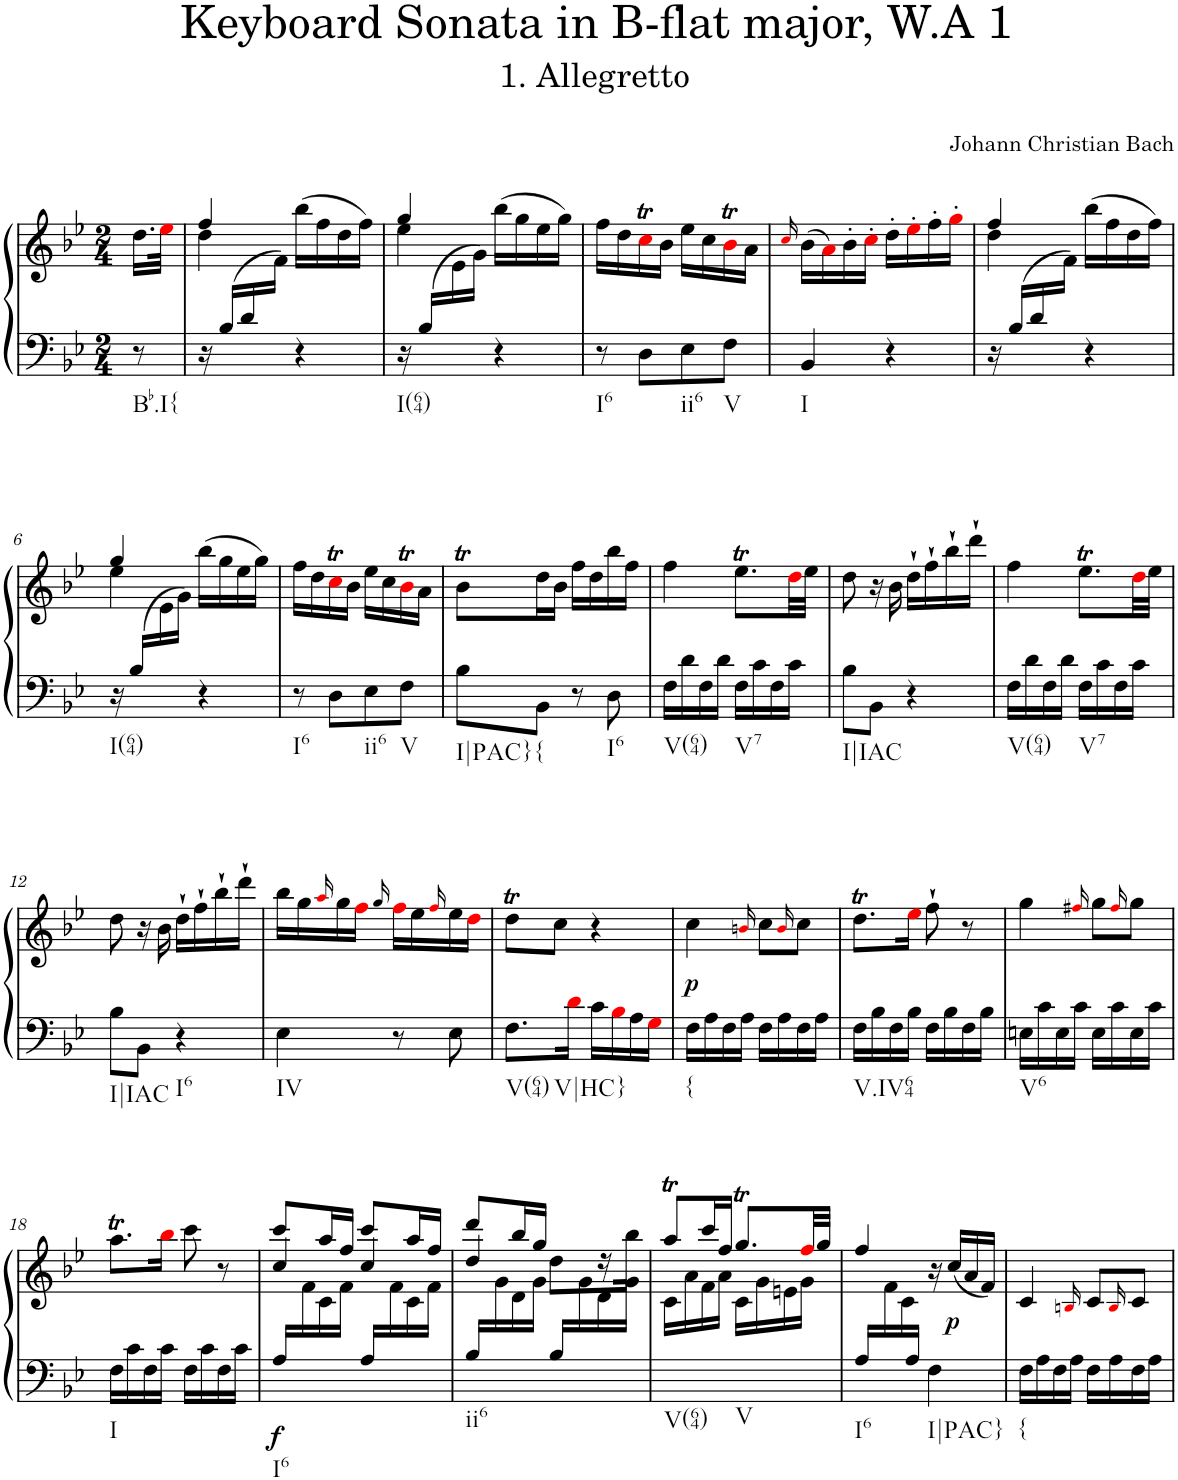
**kern	**kern	**dynam
*part1	*part1	*part1
*staff2	*staff1	*staff1/2
*I"Piano	*	*
*I'Pno.	*	*
*clefF4	*clefG2	*
*k[b-e-]	*k[b-e-]	*
*M2/4	*M2/4	*
=	=	=
!LO:TX:b:t=Bb.I{	!	!
8r	16.dd\LL	.
.	32ee-i\JJk	.
=1	=1	=1
*	*^	*
*	*	*^	*
16r	4ff/	4dd\	8.ryy	.
(16B-/LL	.	.	.	.
16d/	.	.	.	.
16ryy	.	.	16f\JJ)	.
4r	(>16bb-\LL	4ryy	4ryy	.
.	16ff\	.	.	.
.	16dd\	.	.	.
.	16ff\JJ)	.	.	.
=2	=2	=2	=2	=2
!LO:TX:b:t=I(64)	!	!	!	!
16r	4gg/	4ee-\	8ryy	.
(16B-/LL	.	.	.	.
8ryy	.	.	16e-\	.
.	.	.	16g\JJ)	.
4r	(>16bb-\LL	4ryy	4ryy	.
.	16gg\	.	.	.
.	16ee-\	.	.	.
.	16gg\JJ)	.	.	.
*	*v	*v	*v	*
=3	=3	=3
!LO:TX:b:t=I6	!	!
8r	16ff\LL	.
.	16dd\	.
8D\L	16ccTi\	.
.	16b-\JJ	.
!LO:TX:b:t=ii6	!	!
8E-\	16ee-\LL	.
.	16cc\	.
!LO:TX:b:t=V	!	!
8F\J	16b-Ti\	.
.	16a\JJ	.
=4	=4	=4
.	16qcci/	.
!LO:TX:b:t=I	!	!
4BB-/	(16b-\LL	.
.	16ai\)	.
.	16b-'\	.
.	16cc'i\JJ	.
4r	16dd'\LL	.
.	16ee-'i\	.
.	16ff'\	.
.	16gg'i\JJ	.
=5	=5	=5
*	*^	*
*	*	*^	*
16r	4ff/	4dd\	8.ryy	.
(16B-/LL	.	.	.	.
16d/	.	.	.	.
16ryy	.	.	16f\JJ)	.
4r	(>16bb-\LL	4ryy	4ryy	.
.	16ff\	.	.	.
.	16dd\	.	.	.
.	16ff\JJ)	.	.	.
!!LO:LB:g=z	!!	!!
=6	=6	=6	=6	=6
!LO:TX:b:t=I(64)	!	!	!	!
16r	4gg/	4ee-\	8ryy	.
(16B-/LL	.	.	.	.
8ryy	.	.	16e-\	.
.	.	.	16g\JJ)	.
4r	(>16bb-\LL	4ryy	4ryy	.
.	16gg\	.	.	.
.	16ee-\	.	.	.
.	16gg\JJ)	.	.	.
*	*v	*v	*v	*
=7	=7	=7
!LO:TX:b:t=I6	!	!
8r	16ff\LL	.
.	16dd\	.
8D\L	16ccTi\	.
.	16b-\JJ	.
!LO:TX:b:t=ii6	!	!
8E-\	16ee-\LL	.
.	16cc\	.
!LO:TX:b:t=V	!	!
8F\J	16b-Ti\	.
.	16a\JJ	.
=8	=8	=8
!LO:TX:b:t=I|PAC}	!	!
8B-\L	8b-T\L	.
!LO:TX:b:t={	!	!
8BB-\J	16dd\L	.
.	16b-\JJ	.
8r	16ff\LL	.
.	16dd\	.
!LO:TX:b:t=I6	!	!
8D\	16bb-\	.
.	16ff\JJ	.
=9	=9	=9
!LO:TX:b:t=V(64)	!	!
16F\LL	4ff\	.
16d\	.	.
16F\	.	.
16d\JJ	.	.
!LO:TX:b:t=V7	!	!
16F\LL	8.ee-T\L	.
16c\	.	.
16F\	.	.
16c\JJ	32ddi\LL	.
.	32ee-\JJJ	.
=10	=10	=10
!LO:TX:b:t=I|IAC	!	!
8B-\L	8dd\	.
8BB-\J	16r	.
.	16b-\	.
4r	16dd`\LL	.
.	16ff`\	.
.	16bb-`\	.
.	16ddd`\JJ	.
=11	=11	=11
!LO:TX:b:t=V(64)	!	!
16F\LL	4ff\	.
16d\	.	.
16F\	.	.
16d\JJ	.	.
!LO:TX:b:t=V7	!	!
16F\LL	8.ee-T\L	.
16c\	.	.
16F\	.	.
16c\JJ	32ddi\LL	.
.	32ee-\JJJ	.
!!LO:LB:g=z
=12	=12	=12
!LO:TX:b:t=I|IAC	!	!
8B-\L	8dd\	.
8BB-\J	16r	.
.	16b-\	.
!LO:TX:b:t=I6	!	!
4r	16dd`\LL	.
.	16ff`\	.
.	16bb-`\	.
.	16ddd`\JJ	.
=13	=13	=13
!LO:TX:b:t=IV	!	!
4E-\	16bb-\LL	.
.	16gg\	.
.	16qaai/	.
.	16gg\	.
.	16ffi\JJ	.
.	16qgg/	.
8r	16ffi\LL	.
.	16ee-\	.
.	16qffi/	.
8E-\	16ee-\	.
.	16ddi\JJ	.
=14	=14	=14
!LO:TX:b:t=V(64)	!	!
!LO:TX:b:t=V|HC}	!	!
8.F\L	8ddt\L	.
.	8cc\J	.
16di\Jk	.	.
16c\LL	4r	.
16B-i\	.	.
16A\	.	.
16Gi\JJ	.	.
=15	=15	=15
!LO:TX:b:t={	!	!
!	!	!LO:DY:b
16F\LL	4cc\	p
16A\	.	.
16F\	.	.
16A\JJ	.	.
.	16qbni/	.
16F\LL	8cc\L	.
16A\	.	.
.	16qbi/	.
16F\	8cc\J	.
16A\JJ	.	.
=16	=16	=16
!LO:TX:b:t=V.IV64	!	!
16F\LL	8.ddt\L	.
16B-\	.	.
16F\	.	.
16B-\JJ	16ee-i\Jk	.
16F\LL	8ff`\	.
16B-\	.	.
16F\	8r	.
16B-\JJ	.	.
=17	=17	=17
!LO:TX:b:t=V6	!	!
16En\LL	4gg\	.
16c\	.	.
16E\	.	.
16c\JJ	.	.
.	16qff#Xi/	.
16E\LL	8gg\L	.
16c\	.	.
.	16qff#i/	.
16E\	8gg\J	.
16c\JJ	.	.
!!LO:LB:g=z
=18	=18	=18
!LO:TX:b:t=I	!	!
16F\LL	8.aat\L	.
16c\	.	.
16F\	.	.
16c\JJ	16bb-i\Jk	.
16F\LL	8ccc\	.
16c\	.	.
16F\	8r	.
16c\JJ	.	.
=19	=19	=19
*	*^	*
*	*	*^	*
!LO:TX:b:t=I6	!	!	!	!
!	!	!	!	!LO:DY:b=2
16A/LL	4cc/	8ccc/L	16ryy	f
8.ryy	.	.	16f\	.
.	.	16aa/L	16c\	.
.	.	16ff/JJ	16f\JJ	.
16A/LL	4cc/	8ccc/L	16ryy	.
8.ryy	.	.	16f\	.
.	.	16aa/L	16c\	.
.	.	16ff/JJ	16f\JJ	.
=20	=20	=20	=20	=20
!LO:TX:b:t=ii6	!	!	!	!
16B-/LL	4dd/	8ddd/L	16ryy	.
8.ryy	.	.	16g\	.
.	.	16bb-/L	16d\	.
.	.	16gg/JJ	16g\JJ	.
16B-/LL	8dd\L	4ryy	16ryy	.
8.ryy	.	.	16g\	.
.	16r	.	16d\	.
.	16bb-\JJ	.	16g\JJ	.
=21	=21	=21	=21	=21
!LO:TX:b:t=V(64)	!	!	!	!
*	*	*v	*v	*
4ryy	8aat/L	16c\LL	.
.	.	16a\	.
.	16ccc/L	16f\	.
.	16ff/JJ	16a\JJ	.
!LO:TX:b:t=V	!	!	!
4ryy	8.ggT/L	16c\LL	.
.	.	16g\	.
.	.	16en\	.
.	32ffi/LL	16g\JJ	.
.	32gg/JJJ	.	.
=22	=22	=22	=22
!LO:TX:b:t=I6	!	!	!
16A/LL	4ff/	16ryy	.
8ryy	.	16f\	.
.	.	16c\	.
16A/JJ	.	4ryy	.
!LO:TX:b:t=I|PAC}	!	!	!
4F\	16r	.	.
!	!	!	!LO:DY:b
.	(16cc/LL	.	p
.	16a/	.	.
.	16f/JJ)	16ryy	.
=23	=23	=23	=23
!LO:TX:b:t={	!	!	!
*	*v	*v	*
16F\LL	4c/	.
16A\	.	.
16F\	.	.
16A\JJ	.	.
.	16qBni/	.
16F\LL	8c/L	.
16A\	.	.
.	16qBi/	.
16F\	8c/J	.
16A\JJ	.	.
=	=	=
*-	*-	*-
